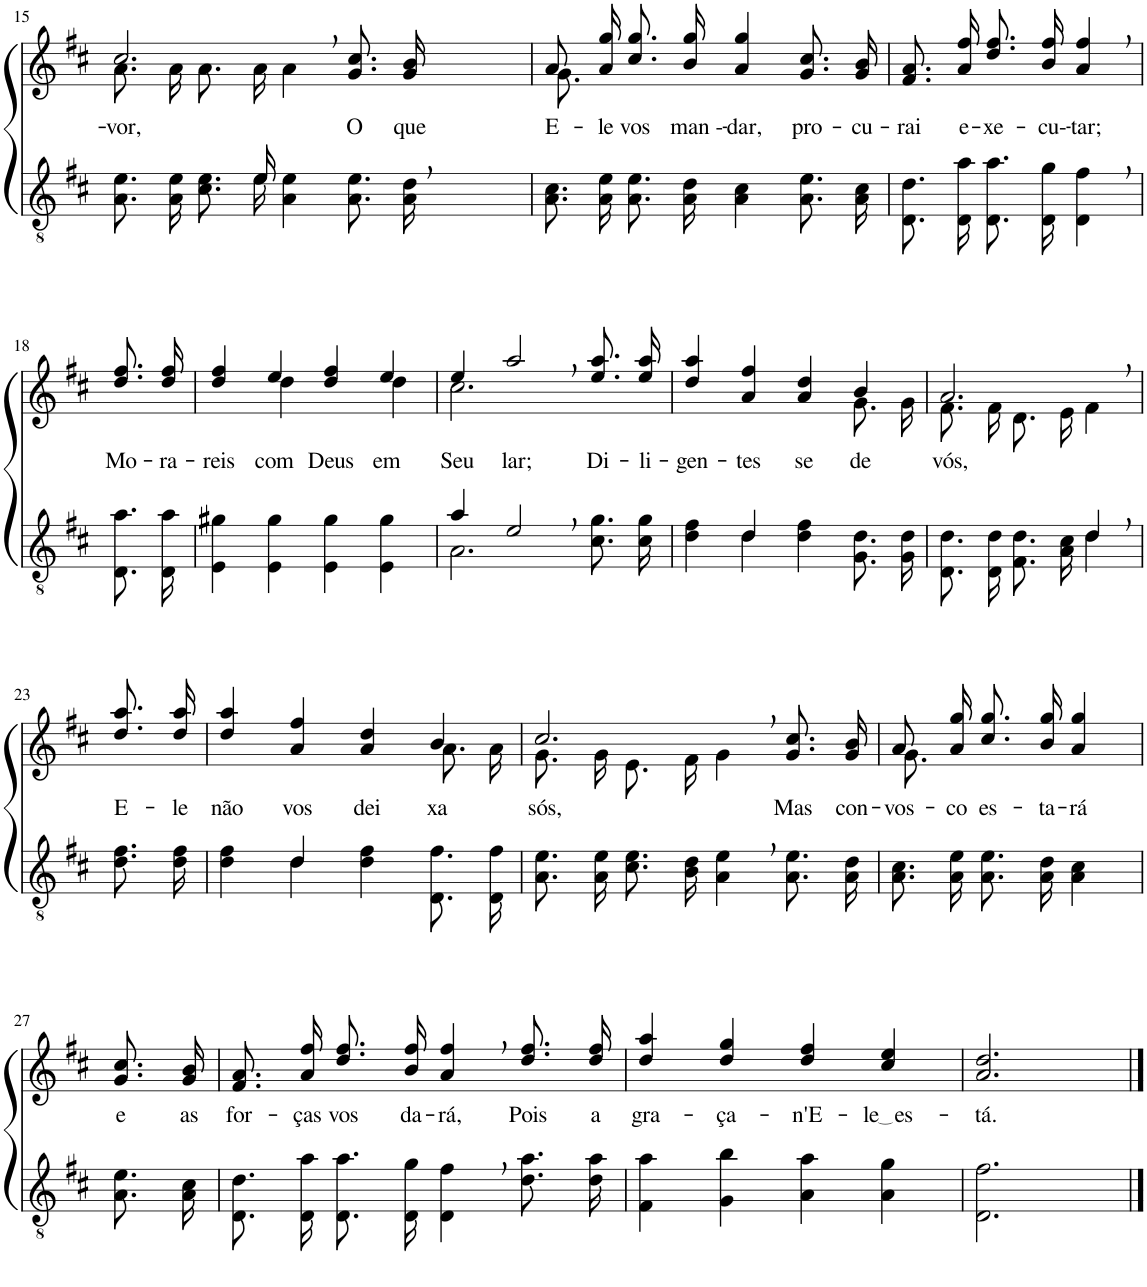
**kern	**kern	**text
*part2	*part1	*part1
*staff2	*staff1	*staff1
*I"Parte III e IV	*I"Parte I e II	*
!!LO:PB:g=z
*clefGv2	*clefG2	*
*Trd4c7	*Trd4c7	*
*k[f#c#]	*k[f#c#]	*
*M4/4	*M4/4	*
=15	=15	=15
*^	*^	*
!	!	!	!	!LO:LY:b
4..ryy	8.A\ 8.e\L	2.cc#,/	8.a\L	vor,
.	16A\ 16e\Jk	.	16a\Jk	.
.	8.c#\ 8.e\L	.	8.a\L	.
16e/	16e\Jk	.	16a\Jk	.
2ryy	4A\ 4e\	.	4a\	.
!	!	!	!	!LO:LY:b
.	8.A\ 8.e\L	8.g/ 8.cc#/L	4ryy	O
!	!	!	!	!LO:LY:b
.	16A\ 16d\Jk	16g/ 16b/Jk	.	que
=16	=16	=16	=16	=16
!	!	!	!	!LO:LY:b
*v	*v	*	*	*
8.A\ 8.c#\L	8.g\L	8a/	E-
.	.	2..ryy	.
!	!	!	!LO:LY:b
16A\ 16e\Jk	16a\ 16gg\Jk	.	-le
!	!	!	!LO:LY:b
8.A\ 8.e\L	8.cc#\ 8.gg\L	.	vos
!	!	!	!LO:LY:b
16A\ 16d\Jk	16b\ 16gg\Jk	.	man --
!	!	!	!LO:LY:b
4A\ 4c#\	4a/ 4gg/	.	-dar,
!	!	!	!LO:LY:b
8.A\ 8.e\L	8.g/ 8.cc#/L	.	pro-
!	!	!	!LO:LY:b
16A\ 16c#\Jk	16g/ 16b/Jk	.	-cu-
*	*v	*v	*
=17	=17	=17
!	!	!LO:LY:b
8.D\ 8.d\L	8.f#\ 8.a\L	-rai
!	!	!LO:LY:b
16D\ 16a\Jk	16a\ 16ff#\Jk	e-
!	!	!LO:LY:b
8.D\ 8.a\L	8.dd\ 8.ff#\L	-xe-
!	!	!LO:LY:b
16D\ 16g\Jk	16b\ 16ff#\Jk	-cu--
!	!	!LO:LY:b
4D\, 4f#\,	4a/, 4ff#/,	-tar;
!!LO:LB:g=z
=18	=18	=18
!	!	!LO:LY:b
8.D\ 8.a\L	8.dd\ 8.ff#\L	Mo-
!	!	!LO:LY:b
16D\ 16a\Jk	16dd\ 16ff#\Jk	-ra-
=19	=19	=19
!	!	!LO:LY:b
*	*^	*
4E\ 4g#X\	4dd/ 4ff#/	4ryy	-reis
!	!	!	!LO:LY:b
4E\ 4g#\	4ee/	4dd\	com
!	!	!	!LO:LY:b
4E\ 4g#\	4dd/ 4ff#/	4ryy	Deus
!	!	!	!LO:LY:b
4E\ 4g#\	4ee/	4dd\	em
=20	=20	=20	=20
*^	*	*	*
!	!	!	!	!LO:LY:b
4a/	2.A\	4ee/	2.cc#\	Seu
!	!	!	!	!LO:LY:b
2e,/	.	2aa,/	.	lar;
!	!	!	!	!LO:LY:b
4ryy	8.c#\ 8.g\L	8.ee\ 8.aa\L	4ryy	Di-
!	!	!	!	!LO:LY:b
.	16c#\ 16g\Jk	16ee\ 16aa\Jk	.	-li-
=21	=21	=21	=21	=21
!	!	!	!	!LO:LY:b
4ryy	4d\ 4f#\	4dd/ 4aa/	2.ryy	-gen-
!	!	!	!	!LO:LY:b
4d/	4d\	4a/ 4ff#/	.	-tes
!	!	!	!	!LO:LY:b
2ryy	4d\ 4f#\	4a/ 4dd/	.	se-
!	!	!	!	!LO:LY:b
.	8.G\ 8.d\L	4b/	8.g\L	-de
.	16G\ 16d\Jk	.	16g\Jk	.
=22	=22	=22	=22	=22
!	!	!	!	!LO:LY:b
2ryy	8.D/ 8.d/L	2.a,/	8.f#\L	vós,
.	16D/ 16d/Jk	.	16f#\Jk	.
.	8.F#/ 8.d/L	.	8.d\L	.
.	16A/ 16c#/Jk	.	16e\Jk	.
4d,/	4d\	.	4f#\	.
!!LO:LB:g=z
=23	=23	=23	=23	=23
!	!	!	!	!LO:LY:b
*v	*v	*	*	*
*	*v	*v	*
8.d\ 8.f#\L	8.dd\ 8.aa\L	E-
!	!	!LO:LY:b
16d\ 16f#\Jk	16dd\ 16aa\Jk	-le
=24	=24	=24
*^	*	*
!	!	!	!LO:LY:b
*	*	*^	*
4ryy	4d\ 4f#\	4dd/ 4aa/	2.ryy	não
!	!	!	!	!LO:LY:b
4d/	4d\	4a/ 4ff#/	.	vos
!	!	!	!	!LO:LY:b
2ryy	4d\ 4f#\	4a/ 4dd/	.	dei-
!	!	!	!	!LO:LY:b
.	8.D/ 8.f#/L	4b/	8.a\L	-xa
.	16D/ 16f#/Jk	.	16a\Jk	.
=25	=25	=25	=25	=25
!	!	!	!	!LO:LY:b
*v	*v	*	*	*
8.A\ 8.e\L	2.cc#,/	8.g\L	sós,
16A\ 16e\Jk	.	16g\Jk	.
8.c#\ 8.e\L	.	8.e\L	.
16B\ 16d\Jk	.	16f#\Jk	.
4A\, 4e\,	.	4g\	.
!	!	!	!LO:LY:b
8.A\ 8.e\L	8.g/ 8.cc#/L	4ryy	Mas
!	!	!	!LO:LY:b
16A\ 16d\Jk	16g/ 16b/Jk	.	con-
=26	=26	=26	=26
!	!	!	!LO:LY:b
8.A\ 8.c#\L	8.g\L	8a/	-vos-
.	.	2ryy	.
!	!	!	!LO:LY:b
16A\ 16e\Jk	16a\ 16gg\Jk	.	-co
!	!	!	!LO:LY:b
8.A\ 8.e\L	8.cc#\ 8.gg\L	.	es-
!	!	!	!LO:LY:b
16A\ 16d\Jk	16b\ 16gg\Jk	.	-ta-
!	!	!	!LO:LY:b
4A\ 4c#\	4a/ 4gg/	.	-rá
.	.	8ryy	.
!!LO:LB:g=z
=27	=27	=27	=27
!	!	!	!LO:LY:b
*	*v	*v	*
8.A\ 8.e\L	8.g/ 8.cc#/L	e
!	!	!LO:LY:b
16A\ 16c#\Jk	16g/ 16b/Jk	as
=28	=28	=28
!	!	!LO:LY:b
8.D\ 8.d\L	8.f#\ 8.a\L	for-
!	!	!LO:LY:b
16D\ 16a\Jk	16a\ 16ff#\Jk	-ças
!	!	!LO:LY:b
8.D\ 8.a\L	8.dd\ 8.ff#\L	vos
!	!	!LO:LY:b
16D\ 16g\Jk	16b\ 16ff#\Jk	da-
!	!	!LO:LY:b
4D\, 4f#\,	4a/, 4ff#/,	-rá,
!	!	!LO:LY:b
8.d\ 8.a\L	8.dd\ 8.ff#\L	Pois
!	!	!LO:LY:b
16d\ 16a\Jk	16dd\ 16ff#\Jk	a
=29	=29	=29
!	!	!LO:LY:b
4F#\ 4a\	4dd/ 4aa/	gra-
!	!	!LO:LY:b
4G\ 4b\	4dd/ 4gg/	-ça-
!	!	!LO:LY:b
4A\ 4a\	4dd/ 4ff#/	-n'E-
!	!	!LO:LY:b
4A\ 4g\	4cc#/ 4ee/	le es
=30	=30	=30
!	!	!LO:LY:b
2.D\ 2.f#\	2.a/ 2.dd/	-tá.
==	==	==
*-	*-	*-
